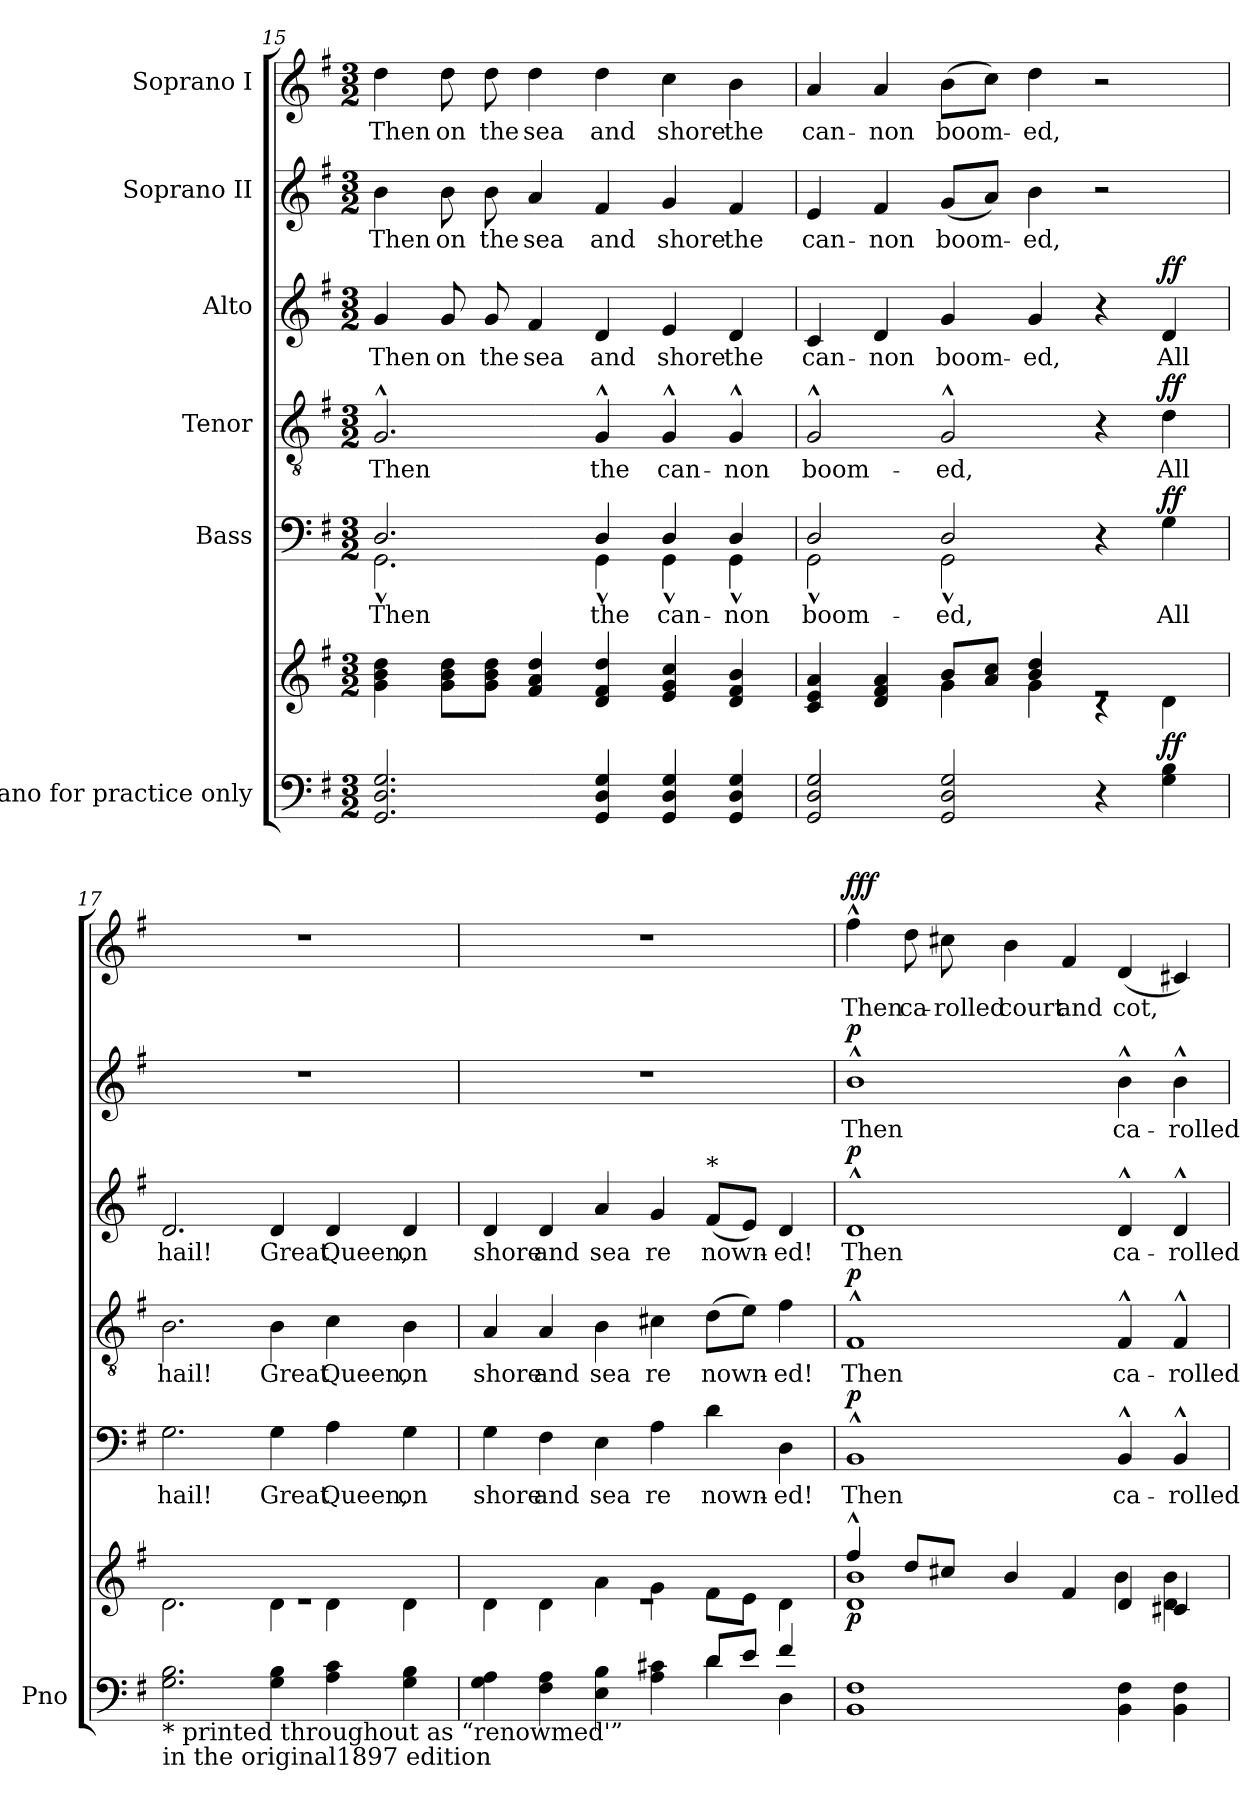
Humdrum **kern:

**kern	**kern	**dynam	**kern	**text	**dynam	**kern	**text	**dynam	**kern	**text	**dynam	**kern	**text	**dynam	**kern	**text	**dynam
*part6	*part6	*part6	*part5	*part5	*part5	*part4	*part4	*part4	*part3	*part3	*part3	*part2	*part2	*part2	*part1	*part1	*part1
*staff7	*staff6	*staff6/7	*staff5	*staff5	*staff5	*staff4	*staff4	*staff4	*staff3	*staff3	*staff3	*staff2	*staff2	*staff2	*staff1	*staff1	*staff1
*I"Piano for practice only	*	*	*I"Bass	*	*	*I"Tenor	*	*	*I"Alto	*	*	*I"Soprano II	*	*	*I"Soprano I	*	*
*I'Pno	*	*	*	*	*	*	*	*	*	*	*	*	*	*	*	*	*
*clefF4	*clefG2	*	*clefF4	*	*	*clefGv2	*	*	*clefG2	*	*	*clefG2	*	*	*clefG2	*	*
*k[f#]	*k[f#]	*	*k[f#]	*	*	*k[f#]	*	*	*k[f#]	*	*	*k[f#]	*	*	*k[f#]	*	*
*M3/2	*M3/2	*	*M3/2	*	*	*M3/2	*	*	*M3/2	*	*	*M3/2	*	*	*M3/2	*	*
=15	=15	=15	=15	=15	=15	=15	=15	=15	=15	=15	=15	=15	=15	=15	=15	=15	=15
!	!	!LO:DY:b	!	!LO:LY:b	!	!	!LO:LY:b	!	!	!LO:LY:b	!	!	!LO:LY:b	!	!	!LO:LY:b	!
*	*	*	*^	*	*	*	*	*	*	*	*	*	*	*	*	*	*
!	!	!LO:DY:n=1:b	!	!	!	!LO:DY:a	!	!	!	!	!	!	!	!	!	!	!	!
!	!	!	!	!	!	!LO:DY:n=1:a	!	!	!LO:DY:a	!	!	!	!	!	!	!	!	!
!	!	!	!	!	!	!	!	!	!LO:DY:n=1:a	!	!	!LO:DY:a	!	!	!	!	!	!
!	!	!	!	!	!	!	!	!	!	!	!	!LO:DY:n=1:a	!	!	!LO:DY:a	!	!	!
!	!	!	!	!	!	!	!	!	!	!	!	!	!	!	!LO:DY:n=1:a	!	!	!LO:DY:a
!	!	!	!	!	!	!	!	!	!	!	!	!	!	!	!	!	!	!LO:DY:n=1:a
2.GG/ 2.D/ 2.G/	4g\ 4b\ 4dd\	mf other-dynamics	2.D/	2.GG^^\	Then	mf other-dynamics	2.G^^/	Then	mf other-dynamics	4g/	Then	mf other-dynamics	4b\	Then	mf other-dynamics	4dd\	Then	mf other-dynamics
!	!	!	!	!	!	!	!	!	!	!	!LO:LY:b	!	!	!LO:LY:b	!	!	!LO:LY:b	!
.	8g\ 8b\ 8dd\L	.	.	.	.	.	.	.	.	8g/	on	.	8b\	on	.	8dd\	on	.
!	!	!	!	!	!	!	!	!	!	!	!LO:LY:b	!	!	!LO:LY:b	!	!	!LO:LY:b	!
.	8g\ 8b\ 8dd\J	.	.	.	.	.	.	.	.	8g/	the	.	8b\	the	.	8dd\	the	.
!	!	!	!	!	!	!	!	!	!	!	!LO:LY:b	!	!	!LO:LY:b	!	!	!LO:LY:b	!
.	4f#/ 4a/ 4dd/	.	.	.	.	.	.	.	.	4f#/	sea	.	4a/	sea	.	4dd\	sea	.
!	!	!	!	!	!LO:LY:b	!	!	!LO:LY:b	!	!	!LO:LY:b	!	!	!LO:LY:b	!	!	!LO:LY:b	!
4GG/ 4D/ 4G/	4d/ 4f#/ 4dd/	.	4D/	4GG^^\	the	.	4G^^/	the	.	4d/	and	.	4f#/	and	.	4dd\	and	.
!	!	!	!	!	!LO:LY:b	!	!	!LO:LY:b	!	!	!LO:LY:b	!	!	!LO:LY:b	!	!	!LO:LY:b	!
4GG/ 4D/ 4G/	4e/ 4g/ 4cc/	.	4D/	4GG^^\	can-	.	4G^^/	can-	.	4e/	shore	.	4g/	shore	.	4cc\	shore	.
!	!	!	!	!	!LO:LY:b	!	!	!LO:LY:b	!	!	!LO:LY:b	!	!	!LO:LY:b	!	!	!LO:LY:b	!
4GG/ 4D/ 4G/	4d/ 4f#/ 4b/	.	4D/	4GG^^\	-non	.	4G^^/	-non	.	4d/	the	.	4f#/	the	.	4b\	the	.
=16	=16	=16	=16	=16	=16	=16	=16	=16	=16	=16	=16	=16	=16	=16	=16	=16	=16	=16
*	*^	*	*	*	*	*	*	*	*	*	*	*	*	*	*	*	*	*
!	!	!	!	!	!	!LO:LY:b	!	!	!LO:LY:b	!	!	!LO:LY:b	!	!	!LO:LY:b	!	!	!LO:LY:b	!
2GG/ 2D/ 2G/	4c/ 4e/ 4a/	2ryy	.	2D/	2GG^^\	boom-	.	2G^^/	boom-	.	4c/	can-	.	4e/	can-	.	4a/	can-	.
!	!	!	!	!	!	!	!	!	!	!	!	!LO:LY:b	!	!	!LO:LY:b	!	!	!LO:LY:b	!
.	4d/ 4f#/ 4a/	.	.	.	.	.	.	.	.	.	4d/	-non	.	4f#/	-non	.	4a/	-non	.
!	!	!	!	!	!	!LO:LY:b	!	!	!LO:LY:b	!	!	!LO:LY:b	!	!	!LO:LY:b	!	!	!LO:LY:b	!
2GG/ 2D/ 2G/	8b/L	4g\	.	2D/	2GG^^\	-ed,	.	2G^^/	-ed,	.	4g/	boom-	.	(<8g/L	boom-	.	(>8b\L	boom-	.
.	8a/ 8cc/J	.	.	.	.	.	.	.	.	.	.	.	.	8a/J)	.	.	8cc\J)	.	.
!	!	!	!	!	!	!	!	!	!	!	!	!LO:LY:b	!	!	!LO:LY:b	!	!	!LO:LY:b	!
.	4b/ 4dd/	4g\	.	.	.	.	.	.	.	.	4g/	-ed,	.	4b\	-ed,	.	4dd\	-ed,	.
4r	2re	4r	.	4r	2ryy	.	.	4r	.	.	4r	.	.	2r	.	.	2r	.	.
!	!	!	!LO:DY:b	!	!	!LO:LY:b	!LO:DY:a	!	!LO:LY:b	!LO:DY:a	!	!LO:LY:b	!LO:DY:a	!	!	!	!	!	!
4G\ 4B\	.	4d\	ff	4G\	.	All	ff	4d\	All	ff	4d/	All	ff	.	.	.	.	.	.
*	*	*	*	*v	*v	*	*	*	*	*	*	*	*	*	*	*	*	*	*
!!LO:LB:g=z
=17	=17	=17	=17	=17	=17	=17	=17	=17	=17	=17	=17	=17	=17	=17	=17	=17	=17	=17
!LO:TX:b:t=* printed throughout as “renowmed'”	!	!	!	!	!	!	!	!	!	!	!	!	!	!	!	!	!	!
!LO:TX:b:t=in the original1897 edition	!	!	!	!	!	!	!	!	!	!	!	!	!	!	!	!	!	!
!	!	!	!	!	!LO:LY:b	!	!	!LO:LY:b	!	!	!LO:LY:b	!	!	!	!	!	!	!
2.G\ 2.B\	1.re	2.d\	.	2.G\	hail!	.	2.B\	hail!	.	2.d/	hail!	.	1.r	.	.	1.r	.	.
!	!	!	!	!	!LO:LY:b	!	!	!LO:LY:b	!	!	!LO:LY:b	!	!	!	!	!	!	!
4G\ 4B\	.	4d\	.	4G\	Great	.	4B\	Great	.	4d/	Great	.	.	.	.	.	.	.
!	!	!	!	!	!LO:LY:b	!	!	!LO:LY:b	!	!	!LO:LY:b	!	!	!	!	!	!	!
4A\ 4c\	.	4d\	.	4A\	Queen,	.	4c\	Queen,	.	4d/	Queen,	.	.	.	.	.	.	.
!	!	!	!	!	!LO:LY:b	!	!	!LO:LY:b	!	!	!LO:LY:b	!	!	!	!	!	!	!
4G\ 4B\	.	4d\	.	4G\	on	.	4B\	on	.	4d/	on	.	.	.	.	.	.	.
=18	=18	=18	=18	=18	=18	=18	=18	=18	=18	=18	=18	=18	=18	=18	=18	=18	=18	=18
*^	*	*	*	*	*	*	*	*	*	*	*	*	*	*	*	*	*	*
!	!	!	!	!	!	!LO:LY:b	!	!	!LO:LY:b	!	!	!LO:LY:b	!	!	!	!	!	!	!
4G\ 4A\	1ryy	1.re	4d\	.	4G\	shore	.	4A/	shore	.	4d/	shore	.	1.r	.	.	1.r	.	.
!	!	!	!	!	!	!LO:LY:b	!	!	!LO:LY:b	!	!	!LO:LY:b	!	!	!	!	!	!	!
4F#\ 4A\	.	.	4d\	.	4F#\	and	.	4A/	and	.	4d/	and	.	.	.	.	.	.	.
!	!	!	!	!	!	!LO:LY:b	!	!	!LO:LY:b	!	!	!LO:LY:b	!	!	!	!	!	!	!
4E\ 4B\	.	.	4a\	.	4E\	sea	.	4B\	sea	.	4a/	sea	.	.	.	.	.	.	.
!	!	!	!	!	!	!LO:LY:b	!	!	!LO:LY:b	!	!	!LO:LY:b	!	!	!	!	!	!	!
4A\ 4c#X\	.	.	4g\	.	4A\	re	.	4c#X\	re	.	4g/	re	.	.	.	.	.	.	.
!	!	!	!	!	!	!	!	!	!	!	!LO:TX:a:t=*	!	!	!	!	!	!	!	!
!	!	!	!	!	!	!LO:LY:b	!	!	!LO:LY:b	!	!	!LO:LY:b	!	!	!	!	!	!	!
8d/L	4d\	.	8f#\L	.	4d\	nown-	.	(>8d\L	nown-	.	(<8f#/L	nown-	.	.	.	.	.	.	.
8e/J	.	.	8e\J	.	.	.	.	8e\J)	.	.	8e/J)	.	.	.	.	.	.	.	.
!	!	!	!	!	!	!LO:LY:b	!	!	!LO:LY:b	!	!	!LO:LY:b	!	!	!	!	!	!	!
4f#/	4D\	.	4d\	.	4D\	-ed!	.	4f#\	-ed!	.	4d/	-ed!	.	.	.	.	.	.	.
=19	=19	=19	=19	=19	=19	=19	=19	=19	=19	=19	=19	=19	=19	=19	=19	=19	=19	=19	=19
!	!	!	!	!LO:DY:b	!	!LO:LY:b	!LO:DY:a	!	!LO:LY:b	!LO:DY:a	!	!LO:LY:b	!LO:DY:a	!	!LO:LY:b	!LO:DY:a	!	!LO:LY:b	!LO:DY:a
*v	*v	*	*	*	*	*	*	*	*	*	*	*	*	*	*	*	*	*	*
1BB 1F#	4ff#^^/	1d 1b	p	1BB^^	Then	p	1F#^^	Then	p	1d^^	Then	p	1b^^	Then	p	4ff#^^\	Then	fff
!	!	!	!	!	!	!	!	!	!	!	!	!	!	!	!	!	!LO:LY:b	!
.	8dd/L	.	.	.	.	.	.	.	.	.	.	.	.	.	.	8dd\	ca-	.
!	!	!	!	!	!	!	!	!	!	!	!	!	!	!	!	!	!LO:LY:b	!
.	8cc#X/J	.	.	.	.	.	.	.	.	.	.	.	.	.	.	8cc#X\	-rolled	.
!	!	!	!	!	!	!	!	!	!	!	!	!	!	!	!	!	!LO:LY:b	!
.	4b/	.	.	.	.	.	.	.	.	.	.	.	.	.	.	4b\	court	.
!	!	!	!	!	!	!	!	!	!	!	!	!	!	!	!	!	!LO:LY:b	!
.	4f#/	.	.	.	.	.	.	.	.	.	.	.	.	.	.	4f#/	and	.
!	!	!	!	!	!LO:LY:b	!	!	!LO:LY:b	!	!	!LO:LY:b	!	!	!LO:LY:b	!	!	!LO:LY:b	!
4BB\ 4F#\	4d/	4b\	.	4BB^^/	ca-	.	4F#^^/	ca-	.	4d^^/	ca-	.	4b^^\	ca-	.	(<4d/	cot,	.
!	!	!	!	!	!LO:LY:b	!	!	!LO:LY:b	!	!	!LO:LY:b	!	!	!LO:LY:b	!	!	!	!
4BB\ 4F#\	4c#X/	4d\ 4b\	.	4BB^^/	-rolled	.	4F#^^/	-rolled	.	4d^^/	-rolled	.	4b^^\	-rolled	.	4c#X/)	.	.
*	*v	*v	*	*	*	*	*	*	*	*	*	*	*	*	*	*	*	*
=	=	=	=	=	=	=	=	=	=	=	=	=	=	=	=	=	=
*-	*-	*-	*-	*-	*-	*-	*-	*-	*-	*-	*-	*-	*-	*-	*-	*-	*-
